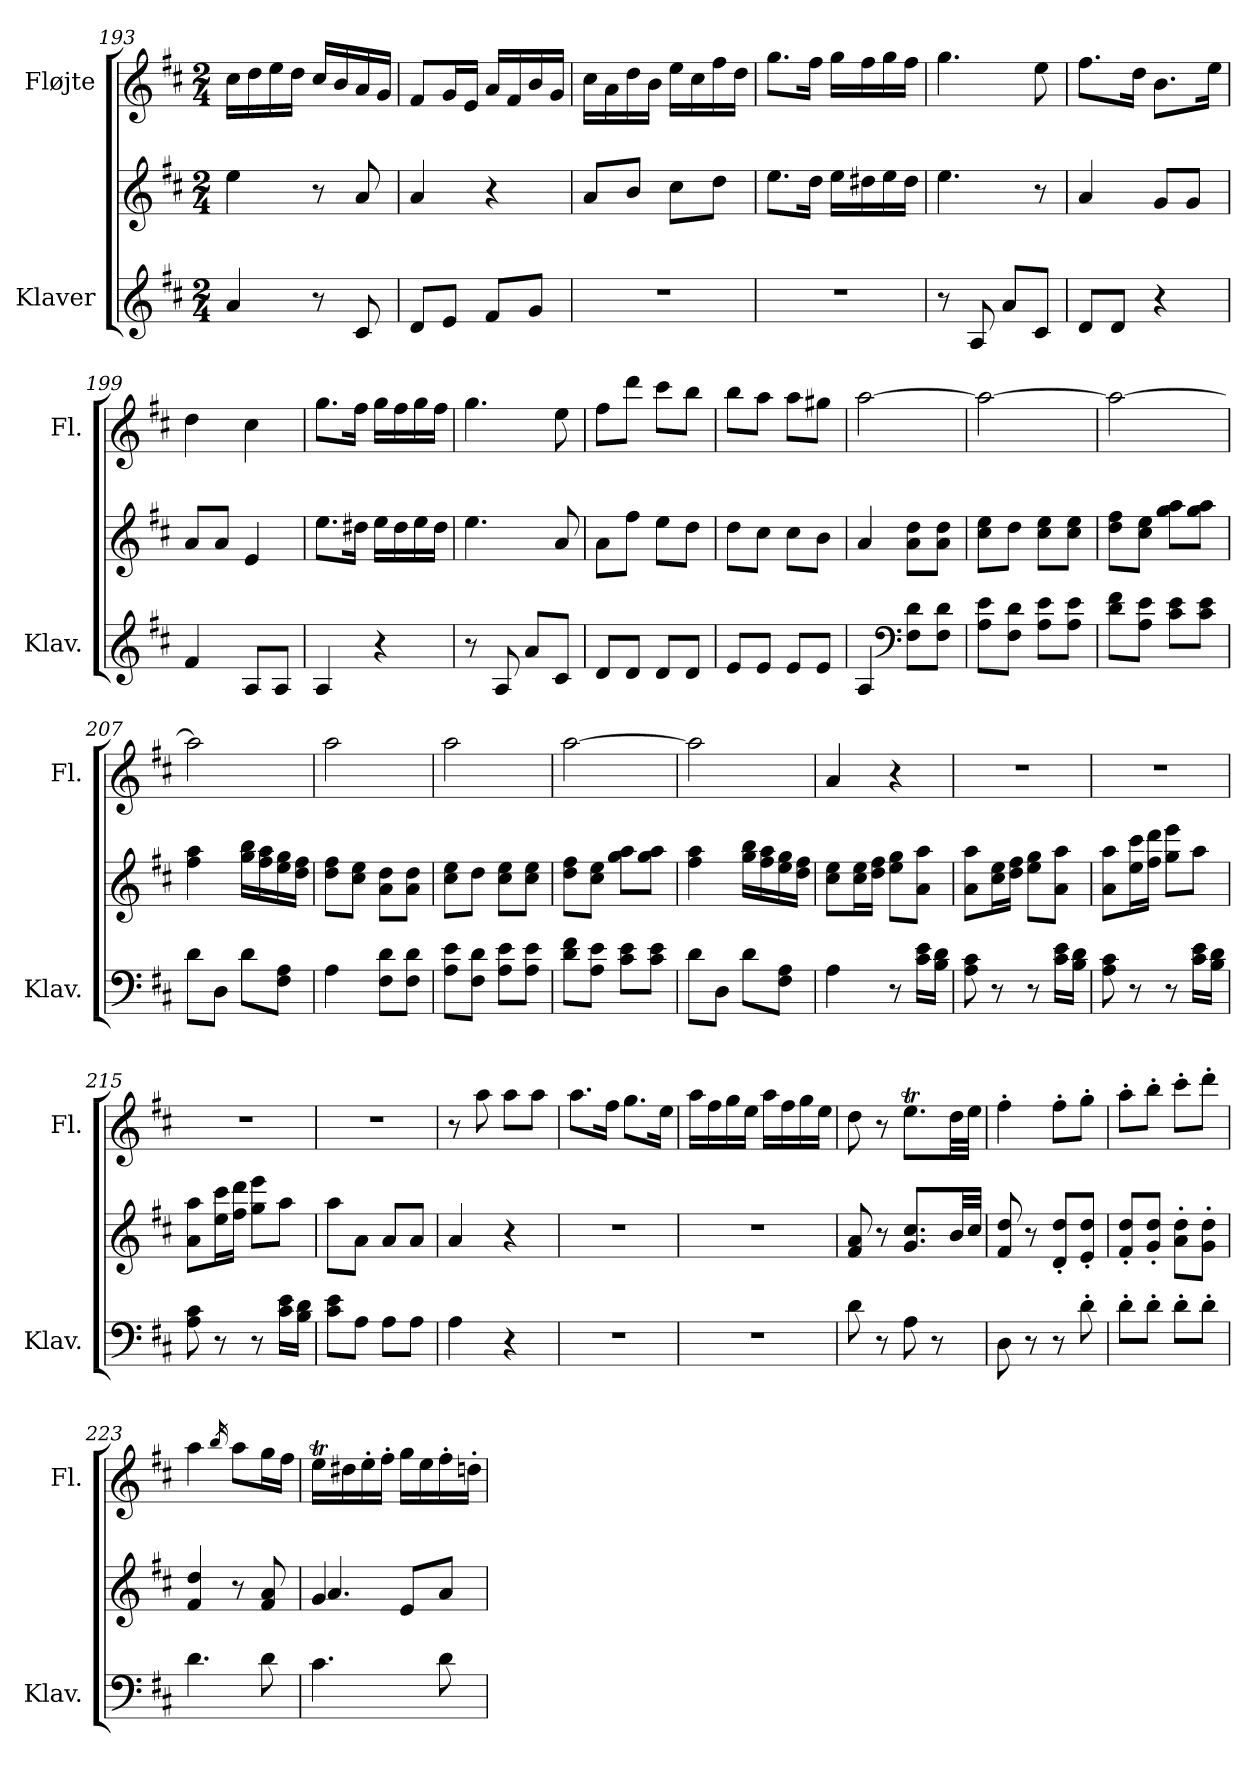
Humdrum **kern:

**kern	**kern	**kern
*part2	*part2	*part1
*staff3	*staff2	*staff1
*I"Klaver	*	*I"Fløjte
*I'Klav.	*	*I'Fl.
*clefG2	*clefG2	*clefG2
*k[f#c#]	*k[f#c#]	*k[f#c#]
*M2/4	*M2/4	*M2/4
=193	=193	=193
4a/	4ee\	16cc#\LL
.	.	16dd\
.	.	16ee\
.	.	16dd\JJ
8r	8r	16cc#/LL
.	.	16b/
8c#/	8a/	16a/
.	.	16g/JJ
=194	=194	=194
8d/L	4a/	8f#/L
8e/J	.	16g/L
.	.	16e/JJ
8f#/L	4r	16a/LL
.	.	16f#/
8g/J	.	16b/
.	.	16g/JJ
=195	=195	=195
2r	8a/L	16cc#\LL
.	.	16a\
.	8b/J	16dd\
.	.	16b\JJ
.	8cc#\L	16ee\LL
.	.	16cc#\
.	8dd\J	16ff#\
.	.	16dd\JJ
=196	=196	=196
2r	8.ee\L	8.gg\L
.	16dd\Jk	16ff#\Jk
.	16ee\LL	16gg\LL
.	16dd#X\	16ff#\
.	16ee\	16gg\
.	16dd#\JJ	16ff#\JJ
!!LO:PB:g=z
=197	=197	=197
8r	4.ee\	4.gg\
8A/	.	.
8a/L	.	.
8c#/J	8r	8ee\
=198	=198	=198
8d/L	4a/	8.ff#\L
8d/J	.	.
.	.	16dd\Jk
4r	8g/L	8.b\L
.	8g/J	.
.	.	16ee\Jk
=199	=199	=199
4f#/	8a/L	4dd\
.	8a/J	.
8A/L	4e/	4cc#\
8A/J	.	.
=200	=200	=200
4A/	8.ee\L	8.gg\L
.	16dd#X\Jk	16ff#\Jk
4r	16ee\LL	16gg\LL
.	16dd#\	16ff#\
.	16ee\	16gg\
.	16dd#\JJ	16ff#\JJ
=201	=201	=201
8r	4.ee\	4.gg\
8A/	.	.
8a/L	.	.
8c#/J	8a/	8ee\
=202	=202	=202
8d/L	8a\L	8ff#\L
8d/J	8ff#\J	8ddd\J
8d/L	8ee\L	8ccc#\L
8d/J	8dd\J	8bb\J
!!LO:LB:g=z
=203	=203	=203
8e/L	8dd\L	8bb\L
8e/J	8cc#\J	8aa\J
8e/L	8cc#\L	8aa\L
8e/J	8b\J	8gg#X\J
=204	=204	=204
4A/	4a/	[2aa\
*clefF4	*	*
8F#\ 8d\L	8a\ 8dd\L	.
8F#\ 8d\J	8a\ 8dd\J	.
=205	=205	=205
8A\ 8e\L	8cc#\ 8ee\L	2aa\_
8F#\ 8d\J	8dd\J	.
8A\ 8e\L	8cc#\ 8ee\L	.
8A\ 8e\J	8cc#\ 8ee\J	.
=206	=206	=206
8d\ 8f#\L	8dd\ 8ff#\L	2aa\_
8A\ 8e\J	8cc#\ 8ee\J	.
8c#\ 8e\L	8gg\ 8aa\L	.
8c#\ 8e\J	8gg\ 8aa\J	.
=207	=207	=207
8d\L	4ff#\ 4aa\	2aa\]
8D\J	.	.
8d\L	16gg\ 16bb\LL	.
.	16ff#\ 16aa\	.
8F#\ 8A\J	16ee\ 16gg\	.
.	16dd\ 16ff#\JJ	.
=208	=208	=208
4A\	8dd\ 8ff#\L	2aa\
.	8cc#\ 8ee\J	.
8F#\ 8d\L	8a\ 8dd\L	.
8F#\ 8d\J	8a\ 8dd\J	.
!!LO:LB:g=z
=209	=209	=209
8A\ 8e\L	8cc#\ 8ee\L	2aa\
8F#\ 8d\J	8dd\J	.
8A\ 8e\L	8cc#\ 8ee\L	.
8A\ 8e\J	8cc#\ 8ee\J	.
=210	=210	=210
8d\ 8f#\L	8dd\ 8ff#\L	[2aa\
8A\ 8e\J	8cc#\ 8ee\J	.
8c#\ 8e\L	8gg\ 8aa\L	.
8c#\ 8e\J	8gg\ 8aa\J	.
=211	=211	=211
8d\L	4ff#\ 4aa\	2aa\]
8D\J	.	.
8d\L	16gg\ 16bb\LL	.
.	16ff#\ 16aa\	.
8F#\ 8A\J	16ee\ 16gg\	.
.	16dd\ 16ff#\JJ	.
=212	=212	=212
4A\	8cc#\ 8ee\L	4a/
.	16cc#\ 16ee\L	.
.	16dd\ 16ff#\JJ	.
8r	8ee\ 8gg\L	4r
16c#\ 16e\LL	8a\ 8aa\J	.
16B\ 16d\JJ	.	.
=213	=213	=213
8A\ 8c#\	8a\ 8aa\L	2r
8r	16cc#\ 16ee\L	.
.	16dd\ 16ff#\JJ	.
8r	8ee\ 8gg\L	.
16c#\ 16e\LL	8a\ 8aa\J	.
16B\ 16d\JJ	.	.
!!LO:LB:g=z
=214	=214	=214
8A\ 8c#\	8a\ 8aa\L	2r
8r	16ee\ 16ccc#\L	.
.	16ff#\ 16ddd\JJ	.
8r	8gg\ 8eee\L	.
16c#\ 16e\LL	8aa\J	.
16B\ 16d\JJ	.	.
=215	=215	=215
8A\ 8c#\	8a\ 8aa\L	2r
8r	16ee\ 16ccc#\L	.
.	16ff#\ 16ddd\JJ	.
8r	8gg\ 8eee\L	.
16c#\ 16e\LL	8aa\J	.
16B\ 16d\JJ	.	.
=216	=216	=216
8c#\ 8e\L	8aa\L	2r
8A\J	8a\J	.
8A\L	8a/L	.
8A\J	8a/J	.
=217	=217	=217
4A\	4a/	8r
.	.	8aa\
4r	4r	8aa\L
.	.	8aa\J
=218	=218	=218
2r	2r	8.aa\L
.	.	16ff#\Jk
.	.	8.gg\L
.	.	16ee\Jk
!!LO:PB:g=z
=219	=219	=219
2r	2r	16aa\LL
.	.	16ff#\
.	.	16gg\
.	.	16ee\JJ
.	.	16aa\LL
.	.	16ff#\
.	.	16gg\
.	.	16ee\JJ
=220	=220	=220
8d\	8f#/ 8a/	8dd\
8r	8r	8r
8A\	8.g/ 8.cc#/L	8.eeT\L
8r	.	.
.	32b/LL	32dd\LL
.	32cc#/JJJ	32ee\JJJ
=221	=221	=221
8D\	8f#/ 8dd/	4ff#'\
8r	8r	.
8r	8d/' 8dd/'L	8ff#'\L
8d'\	8e/' 8dd/'J	8gg'\J
=222	=222	=222
8d'\L	8f#/' 8dd/'L	8aa'\L
8d'\J	8g/' 8dd/'J	8bb'\J
8d'\L	8a\' 8dd\'L	8ccc#'\L
8d'\J	8g\' 8dd\'J	8ddd'\J
=223	=223	=223
4.d\	4f#/ 4dd/	4aa\
.	.	16qbb/
.	8r	8aa\L
8d\	8f#/ 8a/	16gg\L
.	.	16ff#\JJ
!!LO:LB:g=z
=224	=224	=224
*	*^	*
4.c#\	4g/	4.a/	16eeT\LL
.	.	.	16dd#X\
.	.	.	16ee'\
.	.	.	16ff#'\JJ
.	8e/L	.	16gg\LL
.	.	.	16ee\
8d\	8a/J	8ryy	16ff#'\
.	.	.	16ddn'\JJ
*	*v	*v	*
=	=	=
*-	*-	*-
